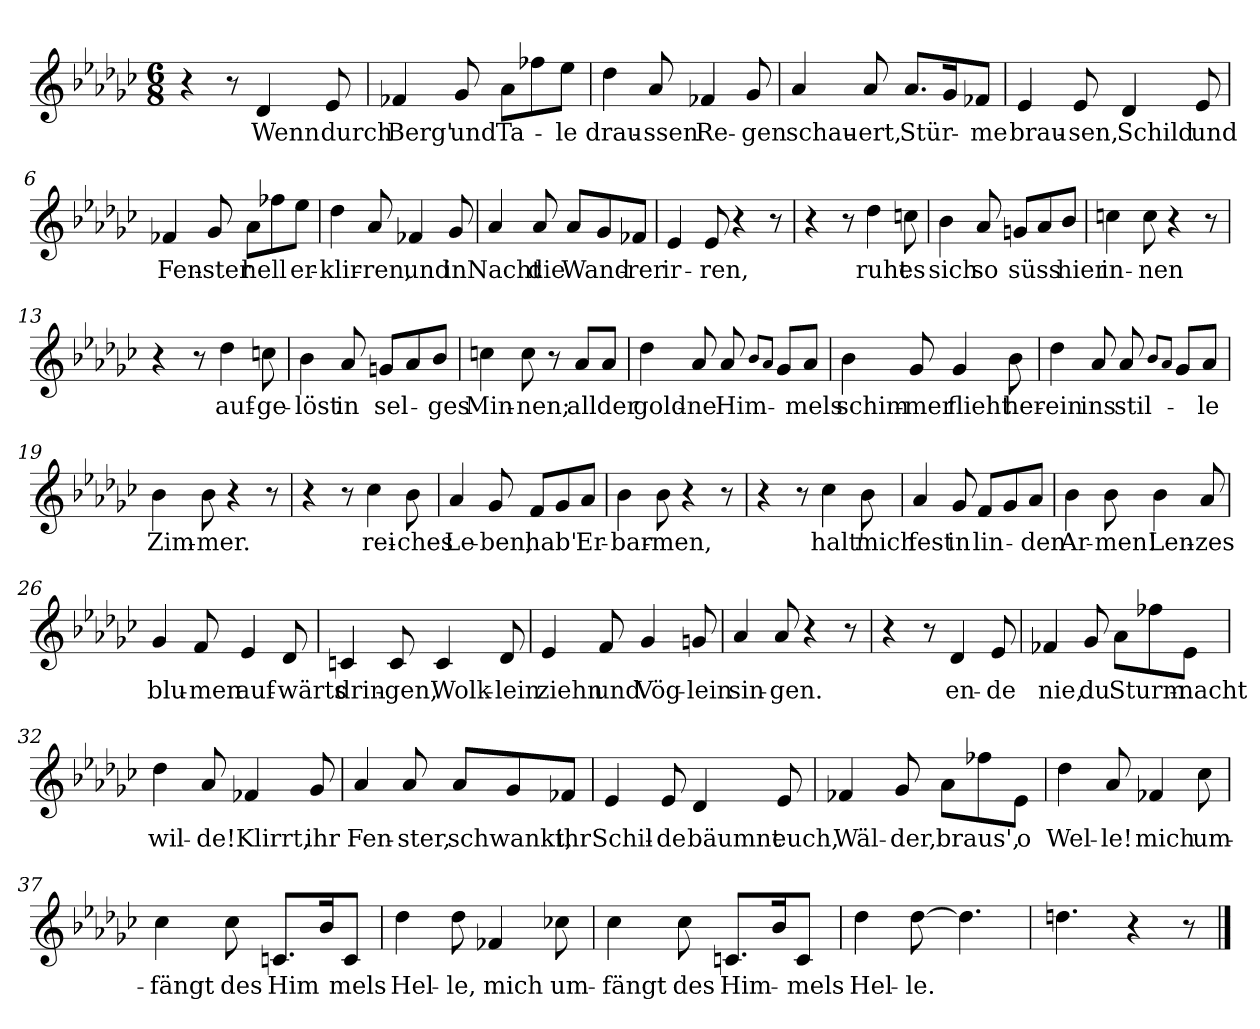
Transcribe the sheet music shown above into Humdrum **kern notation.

**kern	**text
*part1	*part1
*staff1	*staff1
*clefG2	*
*k[b-e-a-d-g-c-]	*
*M6/8	*
=1	=1
4r	.
8r	.
!	!LO:LY:b
4d-/	Wenn
!	!LO:LY:b
8e-/	durch
=2	=2
!	!LO:LY:b
4f-X/	Berg'
!	!LO:LY:b
8g-/	und
!	!LO:LY:b
8a-\L	Ta-
8ff-X\	.
!	!LO:LY:b
8ee-\J	-le
=3	=3
!	!LO:LY:b
4dd-\	drau-
!	!LO:LY:b
8a-/	-ssen
!	!LO:LY:b
4f-X/	Re-
!	!LO:LY:b
8g-/	-gen
=4	=4
!	!LO:LY:b
4a-/	schau-
!	!LO:LY:b
8a-/	-ert,
!	!LO:LY:b
8.a-/L	Stür-
16g-/K	.
!	!LO:LY:b
8f-X/J	-me
=5	=5
!	!LO:LY:b
4e-/	brau-
!	!LO:LY:b
8e-/	-sen,
!	!LO:LY:b
4d-/	Schild
!	!LO:LY:b
8e-/	und
!!LO:LB:g=z
=6	=6
!	!LO:LY:b
4f-X/	Fen-
!	!LO:LY:b
8g-/	-ster
!	!LO:LY:b
8a-\L	hell
8ff-X\	.
!	!LO:LY:b
8ee-\J	er-
=7	=7
!	!LO:LY:b
4dd-\	-klir-
!	!LO:LY:b
8a-/	-ren,
!	!LO:LY:b
4f-X/	und
!	!LO:LY:b
8g-/	in
=8	=8
!	!LO:LY:b
4a-/	Nacht
!	!LO:LY:b
8a-/	die
!	!LO:LY:b
8a-/L	Wand-
8g-/	.
!	!LO:LY:b
8f-X/J	-rer
=9	=9
!	!LO:LY:b
4e-/	ir-
!	!LO:LY:b
8e-/	-ren,
4r	.
8r	.
=10	=10
4r	.
8r	.
!	!LO:LY:b
4dd-\	ruht
!	!LO:LY:b
8ccn\	es
=11	=11
!	!LO:LY:b
4b-\	sich
!	!LO:LY:b
8a-/	so
!	!LO:LY:b
8gn/L	süss
8a-/	.
!	!LO:LY:b
8b-/J	hier
=12	=12
!	!LO:LY:b
4ccn\	in-
!	!LO:LY:b
8cc\	-nen
4r	.
8r	.
!!LO:LB:g=z
=13	=13
4r	.
8r	.
!	!LO:LY:b
4dd-\	auf-
!	!LO:LY:b
8ccn\	-ge-
=14	=14
!	!LO:LY:b
4b-\	-löst
!	!LO:LY:b
8a-/	in
!	!LO:LY:b
8gn/L	sel-
8a-/	.
!	!LO:LY:b
8b-/J	-ges
=15	=15
!	!LO:LY:b
4ccn\	Min-
!	!LO:LY:b
8cc\	-nen;
8r	.
!	!LO:LY:b
8a-/L	all
!	!LO:LY:b
8a-/J	der
=16	=16
!	!LO:LY:b
4dd-\	gold-
!	!LO:LY:b
8a-/	-ne
!	!LO:LY:b
8a-/	Him-
8qb-/L	.
8qa-/J	.
8g-/L	.
!	!LO:LY:b
8a-/J	-mels
=17	=17
!	!LO:LY:b
4b-\	schim-
!	!LO:LY:b
8g-/	-mer
!	!LO:LY:b
4g-/	flieht
!	!LO:LY:b
8b-\	her-
=18	=18
!	!LO:LY:b
4dd-\	ein
!	!LO:LY:b
8a-/	ins
!	!LO:LY:b
8a-/	stil-
8qb-/L	.
8qa-/J	.
8g-/L	.
!	!LO:LY:b
8a-/J	-le
!!LO:LB:g=z
=19	=19
!	!LO:LY:b
4b-\	Zim-
!	!LO:LY:b
8b-\	-mer.
4r	.
8r	.
=20	=20
4r	.
8r	.
!	!LO:LY:b
4cc-\	rei-
!	!LO:LY:b
8b-\	-ches
=21	=21
!	!LO:LY:b
4a-/	Le-
!	!LO:LY:b
8g-/	-ben,
!	!LO:LY:b
8f/L	hab'
8g-/	.
!	!LO:LY:b
8a-/J	Er-
=22	=22
!	!LO:LY:b
4b-\	bar-
!	!LO:LY:b
8b-\	-men,
4r	.
8r	.
=23	=23
4r	.
8r	.
!	!LO:LY:b
4cc-\	halt'
!	!LO:LY:b
8b-\	mich
=24	=24
!	!LO:LY:b
4a-/	fest
!	!LO:LY:b
8g-/	in
!	!LO:LY:b
8f/L	lin-
8g-/	.
!	!LO:LY:b
8a-/J	-den
=25	=25
!	!LO:LY:b
4b-\	Ar-
!	!LO:LY:b
8b-\	-men!
!	!LO:LY:b
4b-\	Len-
!	!LO:LY:b
8a-/	-zes
!!LO:LB:g=z
=26	=26
!	!LO:LY:b
4g-/	blu-
!	!LO:LY:b
8f/	-men
!	!LO:LY:b
4e-/	auf-
!	!LO:LY:b
8d-/	-wärts
=27	=27
!	!LO:LY:b
4cn/	drin-
!	!LO:LY:b
8c/	-gen,
!	!LO:LY:b
4c/	Wolk-
!	!LO:LY:b
8d-/	-lein
=28	=28
!	!LO:LY:b
4e-/	ziehn
!	!LO:LY:b
8f/	und
!	!LO:LY:b
4g-/	Vög-
!	!LO:LY:b
8gn/	-lein
=29	=29
!	!LO:LY:b
4a-/	sin-
!	!LO:LY:b
8a-/	-gen.
4r	.
8r	.
=30	=30
4r	.
8r	.
!	!LO:LY:b
4d-/	en-
!	!LO:LY:b
8e-/	-de
=31	=31
!	!LO:LY:b
4f-X/	nie,
!	!LO:LY:b
8g-/	du
!	!LO:LY:b
8a-\L	Sturm-
8ff-X\	.
!	!LO:LY:b
8e-\J	-nacht
!!LO:LB:g=z
=32	=32
!	!LO:LY:b
4dd-\	wil-
!	!LO:LY:b
8a-/	-de!
!	!LO:LY:b
4f-X/	Klirrt,
!	!LO:LY:b
8g-/	ihr
=33	=33
!	!LO:LY:b
4a-/	Fen-
!	!LO:LY:b
8a-/	-ster,
!	!LO:LY:b
8a-/L	schwankt,
8g-/	.
!	!LO:LY:b
8f-X/J	ihr
=34	=34
!	!LO:LY:b
4e-/	Schil-
!	!LO:LY:b
8e-/	-de
!	!LO:LY:b
4d-/	bäumnt
!	!LO:LY:b
8e-/	euch,
=35	=35
!	!LO:LY:b
4f-X/	Wäl-
!	!LO:LY:b
8g-/	-der,
!	!LO:LY:b
8a-\L	braus',
8ff-X\	.
!	!LO:LY:b
8e-\J	o
=36	=36
!	!LO:LY:b
4dd-\	Wel-
!	!LO:LY:b
8a-/	le!
!	!LO:LY:b
4f-X/	mich
!	!LO:LY:b
8cc-\	um-
!!LO:LB:g=z
=37	=37
!	!LO:LY:b
4cc-\	-fängt
!	!LO:LY:b
8cc-\	des
!	!LO:LY:b
8.cn/L	Him
16b-/K	.
!	!LO:LY:b
8c/J	-mels
=38	=38
!	!LO:LY:b
4dd-\	Hel-
!	!LO:LY:b
8dd-\	le,
!	!LO:LY:b
4f-X/	mich
!	!LO:LY:b
8cc-X\	um-
=39	=39
!	!LO:LY:b
4cc-\	-fängt
!	!LO:LY:b
8cc-\	des
!	!LO:LY:b
8.cn/L	Him-
16b-/K	.
!	!LO:LY:b
8c/J	-mels
=40	=40
!	!LO:LY:b
4dd-\	Hel-
!	!LO:LY:b
[8dd-\	-le.
4.dd-\]	.
=41	=41
4.ddn\	.
4r	.
8r	.
==	==
*-	*-
